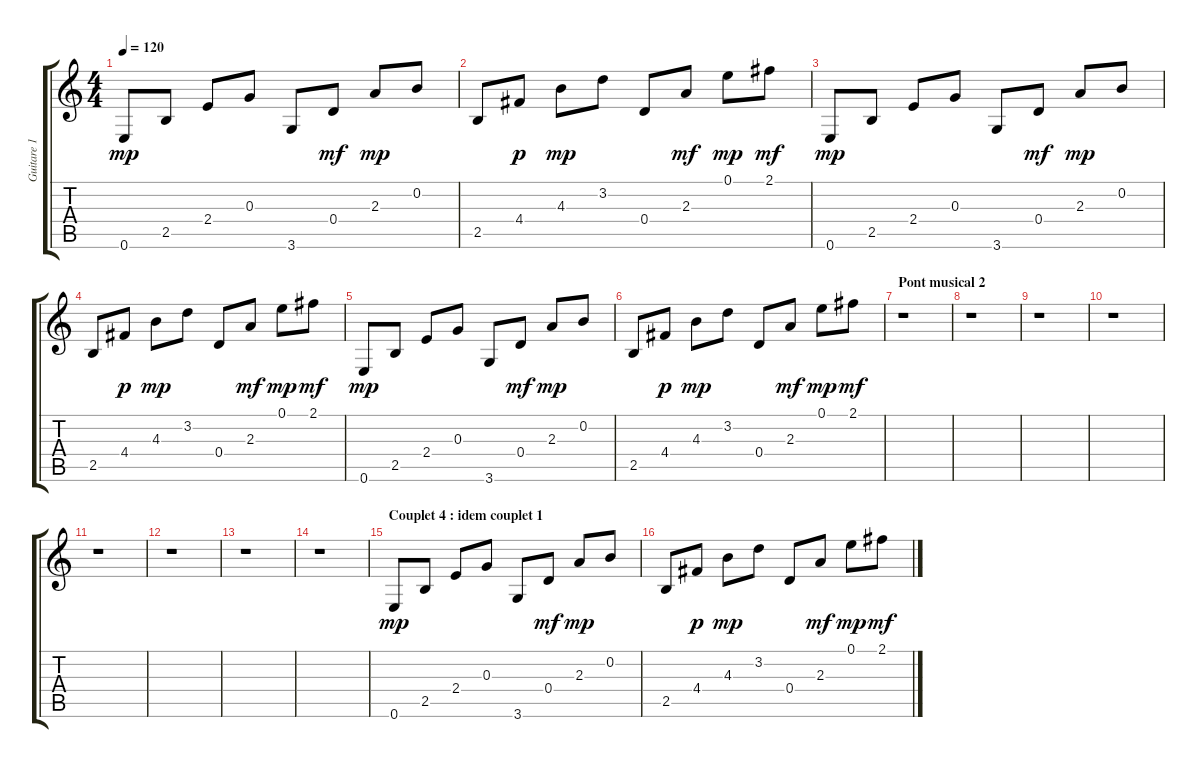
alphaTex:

\track ("Guitare 1" "Guitare 1") {instrument acousticguitarsteel}
\staff {score tabs}
\tuning (E4 B3 G3 D3 A2 E2) {hide}
\ts (4 4)
\tempo 120
\clef g2
\ks c
0.6.8{dy mp} 2.5.8 2.4.8 0.3.8 3.6.8 0.4.8{dy mf} 2.3.8{dy mp} 0.2.8 |
2.5.8 4.4.8{dy p} 4.3.8{dy mp} 3.2.8 0.4.8 2.3.8{dy mf} 0.1.8{dy mp} 2.1.8{dy mf} |
0.6.8{dy mp} 2.5.8 2.4.8 0.3.8 3.6.8 0.4.8{dy mf} 2.3.8{dy mp} 0.2.8 |
2.5.8 4.4.8{dy p} 4.3.8{dy mp} 3.2.8 0.4.8 2.3.8{dy mf} 0.1.8{dy mp} 2.1.8{dy mf} |
0.6.8{dy mp} 2.5.8 2.4.8 0.3.8 3.6.8 0.4.8{dy mf} 2.3.8{dy mp} 0.2.8 |
2.5.8 4.4.8{dy p} 4.3.8{dy mp} 3.2.8 0.4.8 2.3.8{dy mf} 0.1.8{dy mp} 2.1.8{dy mf} |
\section ("" "Pont musical 2")
r.1 |
r.1 |
r.1 |
r.1 |
r.1 |
r.1 |
r.1 |
r.1 |
\section ("" "Couplet 4 : idem couplet 1")
0.6.8{dy mp} 2.5.8 2.4.8 0.3.8 3.6.8 0.4.8{dy mf} 2.3.8{dy mp} 0.2.8 |
2.5.8 4.4.8{dy p} 4.3.8{dy mp} 3.2.8 0.4.8 2.3.8{dy mf} 0.1.8{dy mp} 2.1.8{dy mf}
